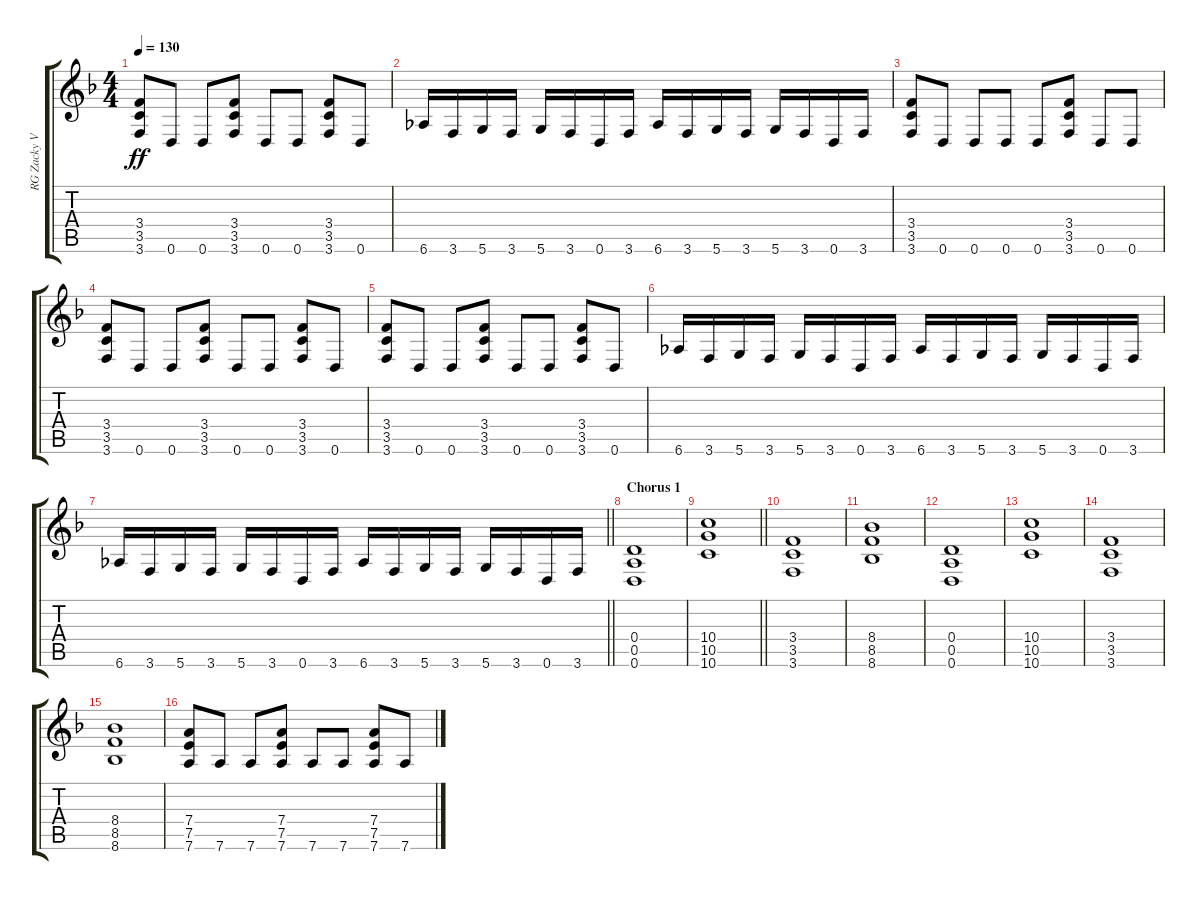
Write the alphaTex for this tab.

\track ("RG Zacky Vengeance" "RG Zacky V") {instrument overdrivenguitar}
\staff {score tabs}
\tuning (E4 B3 G3 D3 A2 D2) {hide}
\ts (4 4)
\tempo 130
\clef g2
\ks dminor
(3.4 3.5 3.6).8{dy ff} 0.6.8 0.6.8 (3.4 3.5 3.6).8 0.6.8 0.6.8 (3.4 3.5 3.6).8 0.6.8 |
6.6.16 3.6.16 5.6.16 3.6.16 5.6.16 3.6.16 0.6.16 3.6.16 6.6.16 3.6.16 5.6.16 3.6.16 5.6.16 3.6.16 0.6.16 3.6.16 |
(3.4 3.5 3.6).8 0.6.8 0.6.8 0.6.8 0.6.8 (3.4 3.5 3.6).8 0.6.8 0.6.8 |
(3.4 3.5 3.6).8 0.6.8 0.6.8 (3.4 3.5 3.6).8 0.6.8 0.6.8 (3.4 3.5 3.6).8 0.6.8 |
(3.4 3.5 3.6).8 0.6.8 0.6.8 (3.4 3.5 3.6).8 0.6.8 0.6.8 (3.4 3.5 3.6).8 0.6.8 |
6.6.16 3.6.16 5.6.16 3.6.16 5.6.16 3.6.16 0.6.16 3.6.16 6.6.16 3.6.16 5.6.16 3.6.16 5.6.16 3.6.16 0.6.16 3.6.16 |
\barLineRight lightlight
6.6.16 3.6.16 5.6.16 3.6.16 5.6.16 3.6.16 0.6.16 3.6.16 6.6.16 3.6.16 5.6.16 3.6.16 5.6.16 3.6.16 0.6.16 3.6.16 |
\section ("" "Chorus 1")
(0.4 0.5 0.6).1 |
\barLineRight lightlight
(10.4 10.5 10.6).1 |
(3.4 3.5 3.6).1 |
(8.4 8.5 8.6).1 |
(0.4 0.5 0.6).1 |
(10.4 10.5 10.6).1 |
(3.4 3.5 3.6).1 |
(8.4 8.5 8.6).1 |
(7.4 7.5 7.6).8 7.6.8 7.6.8 (7.4 7.5 7.6).8 7.6.8 7.6.8 (7.4 7.5 7.6).8 7.6.8
